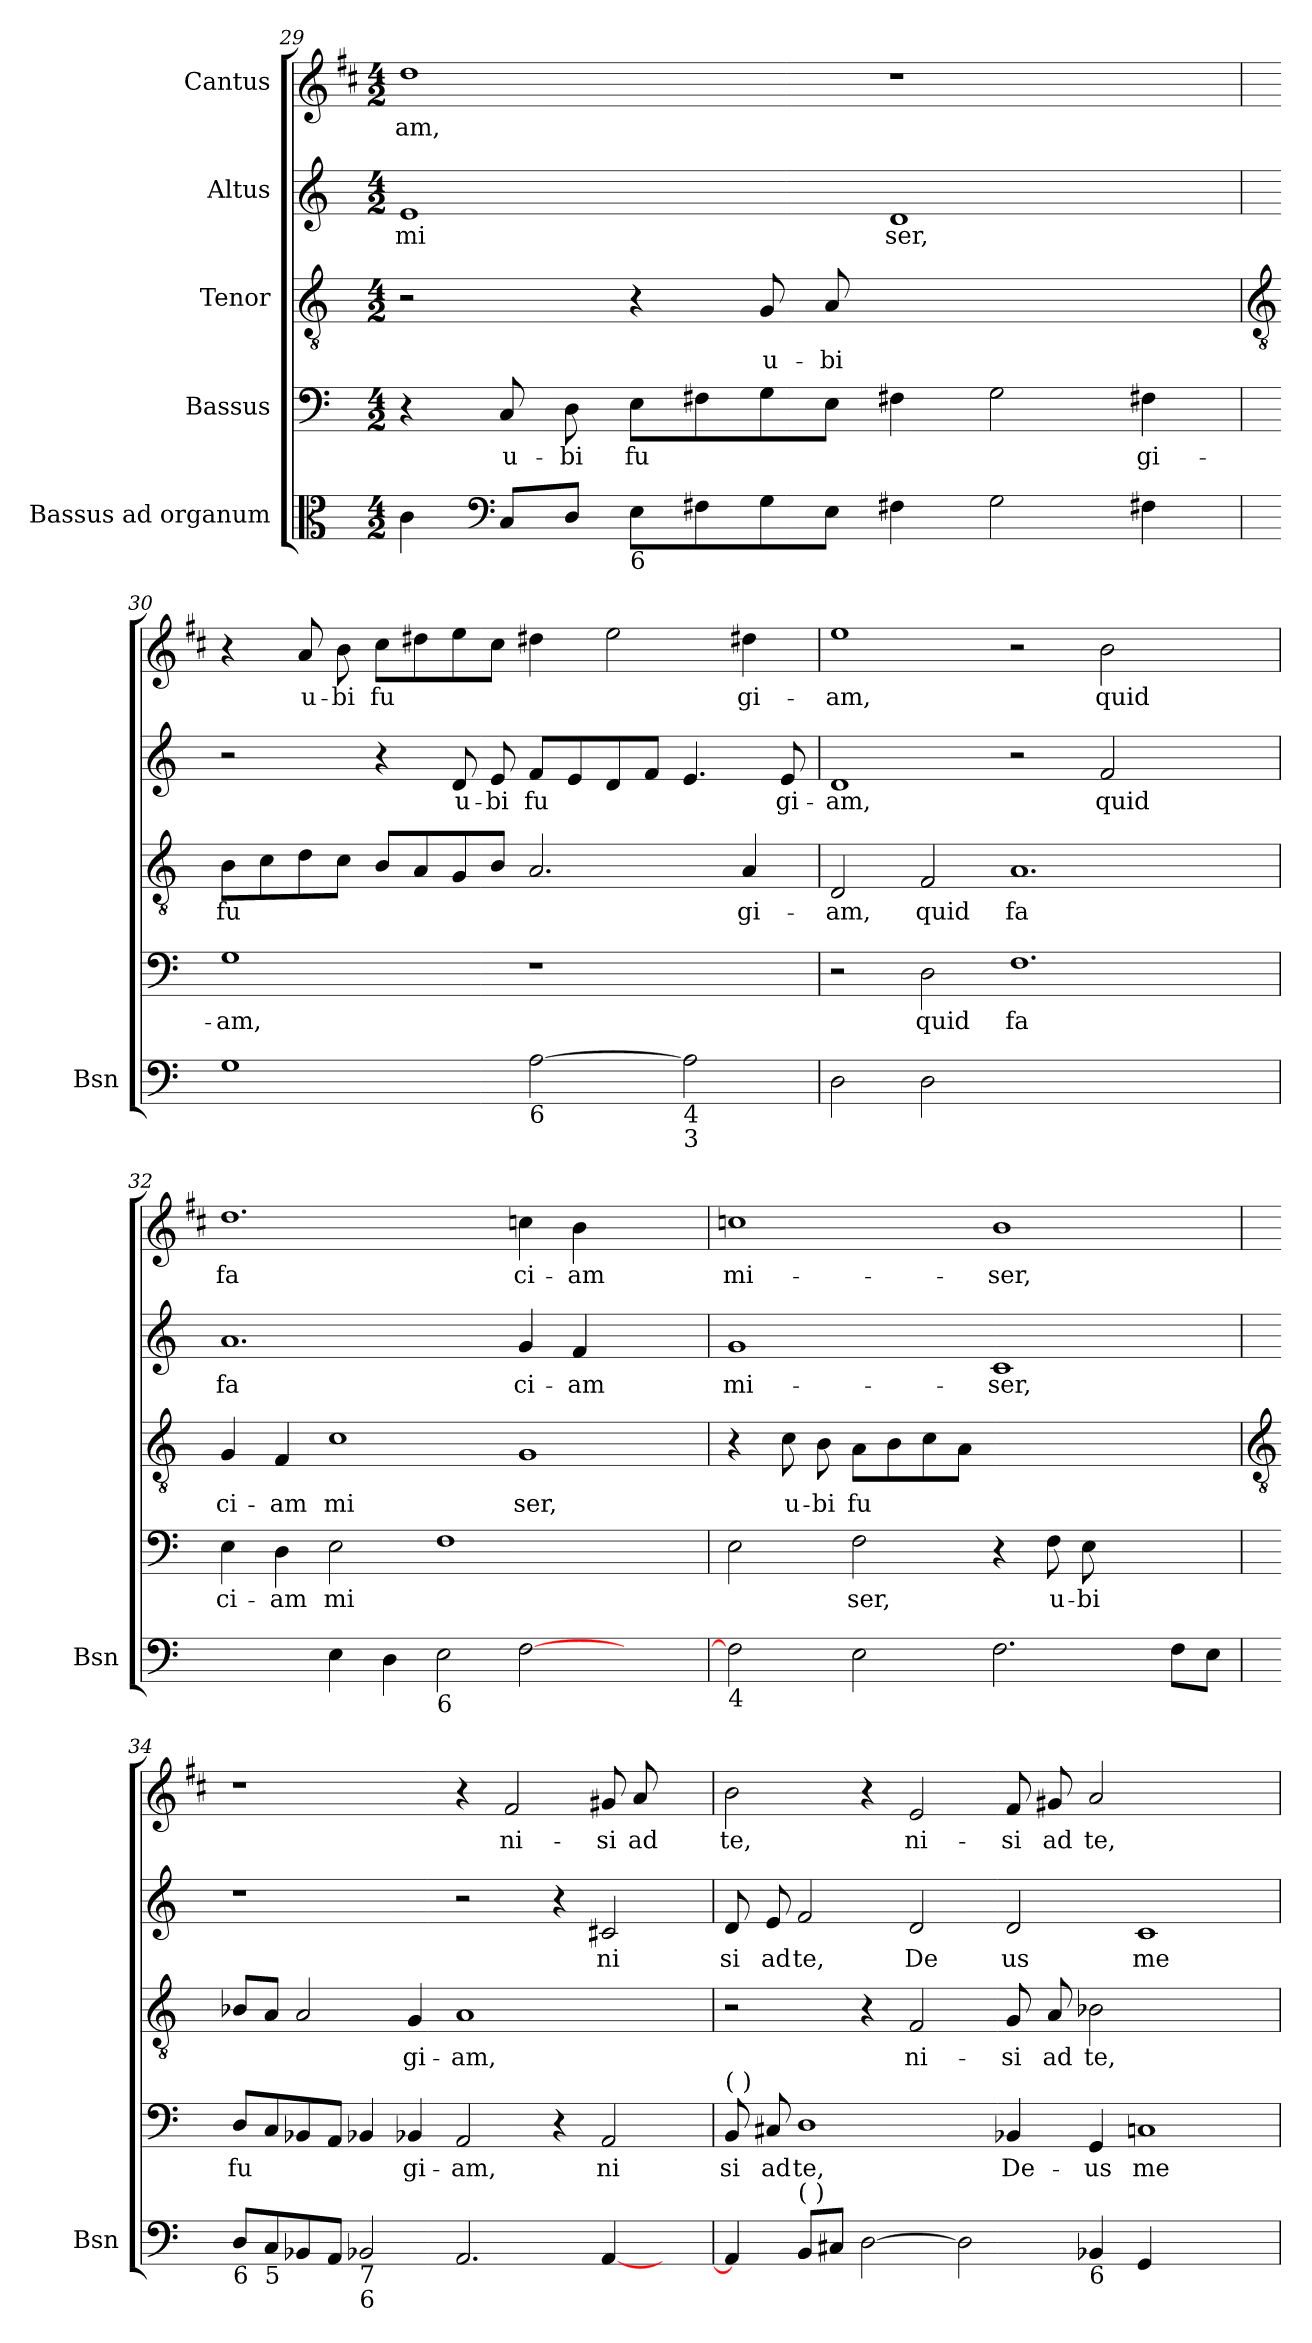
**kern	**kern	**text	**kern	**text	**kern	**text	**kern	**text
*part5	*part4	*part4	*part3	*part3	*part2	*part2	*part1	*part1
*staff5	*staff4	*staff4	*staff3	*staff3	*staff2	*staff2	*staff1	*staff1
*I"Bassus ad organum	*I"Bassus	*	*I"Tenor	*	*I"Altus	*	*I"Cantus	*
*I'Bsn	*	*	*	*	*	*	*	*
*clefC3	*clefF4	*	*clefGv2	*	*clefG2	*	*clefG2	*
*	*	*	*	*	*	*	*ITrd1c2	*
*k[]	*k[]	*	*k[]	*	*k[]	*	*k[]	*
*C:	*C:	*	*C:	*	*C:	*	*C:	*
*M4/2	*M4/2	*	*M4/2	*	*M4/2	*	*M4/2	*
=29	=29	=29	=29	=29	=29	=29	=29	=29
!	!	!	!	!	!	!LO:LY:b	!	!LO:LY:b
4c	4r	.	2r	.	1e	mi	1cc	-am,
*clefF4	*	*	*	*	*	*	*	*
!	!	!LO:LY:b	!	!	!	!	!	!
8CL	8C	u-	.	.	.	.	.	.
!	!	!LO:LY:b	!	!	!	!	!	!
8DJ	8D	-bi	.	.	.	.	.	.
!LO:TX:b:t=6	!	!	!	!	!	!	!	!
!	!	!LO:LY:b	!	!	!	!	!	!
8EL	8EL	fu	4r	.	.	.	.	.
8F#X	8F#X	.	.	.	.	.	.	.
!	!	!	!	!LO:LY:b	!	!	!	!
8G	8G	.	8G	u-	.	.	.	.
!	!	!	!	!LO:LY:b	!	!	!	!
8EJ	8EJ	.	8A	-bi	.	.	.	.
!	!	!	!	!	!	!LO:LY:b	!	!
4F#X	4F#X	.	1ryy	.	1d	ser,	1r	.
2G	2G	.	.	.	.	.	.	.
!	!	!LO:LY:b	!	!	!	!	!	!
4F#X	4F#X	gi-	.	.	.	.	.	.
!!LO:LB:g=z
=30	=30	=30	=30	=30	=30	=30	=30	=30
*	*	*	*clefGv2	*	*	*	*	*
!	!	!LO:LY:b	!	!LO:LY:b	!	!	!	!
1G	1G	-am,	8BL	fu	2r	.	4r	.
.	.	.	8c	.	.	.	.	.
!	!	!	!	!	!	!	!	!LO:LY:b
.	.	.	8d	.	.	.	8g	u-
!	!	!	!	!	!	!	!	!LO:LY:b
.	.	.	8cJ	.	.	.	8a	-bi
!	!	!	!	!	!	!	!	!LO:LY:b
.	.	.	8BL	.	4r	.	8bL	fu
.	.	.	8A	.	.	.	8cc#X	.
!	!	!	!	!	!	!LO:LY:b	!	!
.	.	.	8G	.	8d	u-	8dd	.
!	!	!	!	!	!	!LO:LY:b	!	!
.	.	.	8BJ	.	8e	-bi	8bJ	.
!LO:TX:b:t=6	!	!	!	!	!	!	!	!
!	!	!	!	!	!	!LO:LY:b	!	!
[2A	1r	.	2.A	.	8fL	fu	4cc#X	.
.	.	.	.	.	8e	.	.	.
.	.	.	.	.	8d	.	2dd	.
.	.	.	.	.	8fJ	.	.	.
!LO:TX:b:t=4	!	!	!	!	!	!	!	!
!LO:TX:b:t=3	!	!	!	!	!	!	!	!
2A]	.	.	.	.	4.e	.	.	.
!	!	!	!	!LO:LY:b	!	!	!	!LO:LY:b
.	.	.	4A	gi-	.	.	4cc#X	gi-
!	!	!	!	!	!	!LO:LY:b	!	!
.	.	.	.	.	8e	gi-	.	.
=31	=31	=31	=31	=31	=31	=31	=31	=31
!	!	!	!	!LO:LY:b	!	!LO:LY:b	!	!LO:LY:b
2D	2r	.	2D	-am,	1d	-am,	1dd	-am,
!	!	!LO:LY:b	!	!LO:LY:b	!	!	!	!
2D	2D	quid	2F	quid	.	.	.	.
!	!	!LO:LY:b	!	!LO:LY:b	!	!	!	!
[1Fyy	1.F	fa	1.A	fa	2r	.	2r	.
!	!	!	!	!	!	!LO:LY:b	!	!LO:LY:b
.	.	.	.	.	2f	quid	2a	quid
2ryy	.	.	.	.	2ryy	.	2ryy	.
=32	=32	=32	=32	=32	=32	=32	=32	=32
!	!	!LO:LY:b	!	!LO:LY:b	!	!LO:LY:b	!	!LO:LY:b
2Fyy]	4E	ci-	4G	ci-	1.a	fa	1.cc	fa
!	!	!LO:LY:b	!	!LO:LY:b	!	!	!	!
.	4D	-am	4F	-am	.	.	.	.
!	!	!LO:LY:b	!	!LO:LY:b	!	!	!	!
4E	2E	mi	1c	mi	.	.	.	.
4D	.	.	.	.	.	.	.	.
!LO:TX:b:t=6	!	!	!	!	!	!	!	!
2E	1F	.	.	.	.	.	.	.
!	!	!	!	!LO:LY:b	!	!LO:LY:b	!	!LO:LY:b
[2F	.	.	1G	ser,	4g	ci-	4b-X	ci-
!	!	!	!	!	!	!LO:LY:b	!	!LO:LY:b
.	.	.	.	.	4f	-am	4a	-am
2ryy	2ryy	.	.	.	2ryy	.	2ryy	.
=33	=33	=33	=33	=33	=33	=33	=33	=33
!LO:TX:b:t=4	!	!	!	!	!	!	!	!
!	!	!	!	!	!	!LO:LY:b	!	!LO:LY:b
2F]	2E	.	4r	.	1g	mi-	1b-X	mi-
!	!	!	!	!LO:LY:b	!	!	!	!
.	.	.	8c	u-	.	.	.	.
!	!	!	!	!LO:LY:b	!	!	!	!
.	.	.	8B	-bi	.	.	.	.
!	!	!LO:LY:b	!	!LO:LY:b	!	!	!	!
2E	2F	ser,	8AL	fu	.	.	.	.
.	.	.	8B	.	.	.	.	.
.	.	.	8c	.	.	.	.	.
.	.	.	8AJ	.	.	.	.	.
!	!	!	!	!	!	!LO:LY:b	!	!LO:LY:b
2.F	4r	.	1ryy	.	1c	-ser,	1a	-ser,
!	!	!LO:LY:b	!	!	!	!	!	!
.	8F	u-	.	.	.	.	.	.
!	!	!LO:LY:b	!	!	!	!	!	!
.	8E	-bi	.	.	.	.	.	.
.	2ryy	.	.	.	.	.	.	.
8FL	.	.	.	.	.	.	.	.
8EJ	.	.	.	.	.	.	.	.
!!LO:LB:g=z
=34	=34	=34	=34	=34	=34	=34	=34	=34
*	*	*	*clefGv2	*	*	*	*	*
!LO:TX:b:t=6	!	!	!	!	!	!	!	!
!	!	!LO:LY:b	!	!	!	!	!	!
8DL	8DL	fu	8B-XL	.	1r	.	1r	.
!LO:TX:b:t=5	!	!	!	!	!	!	!	!
8C	8C	.	8AJ	.	.	.	.	.
8BB-X	8BB-X	.	2A	.	.	.	.	.
8AAJ	8AAJ	.	.	.	.	.	.	.
!LO:TX:b:t=7	!	!	!	!	!	!	!	!
!LO:TX:b:t=6	!	!	!	!	!	!	!	!
2BB-X	4BB-X	.	.	.	.	.	.	.
!	!	!LO:LY:b	!	!LO:LY:b	!	!	!	!
.	4BB-X	gi-	4G	gi-	.	.	.	.
!	!	!LO:LY:b	!	!LO:LY:b	!	!	!	!
2.AA	2AA	-am,	1A	-am,	2r	.	4r	.
!	!	!	!	!	!	!	!	!LO:LY:b
.	.	.	.	.	.	.	2e	ni-
.	4r	.	.	.	4r	.	.	.
!	!	!LO:LY:b	!	!	!	!LO:LY:b	!	!LO:LY:b
[4AA	2AA	ni	.	.	2c#	ni	8f#X	-si
!	!	!	!	!	!	!	!	!LO:LY:b
.	.	.	.	.	.	.	8g	ad
4ryy	.	.	4ryy	.	.	.	4ryy	.
=35	=35	=35	=35	=35	=35	=35	=35	=35
!	!LO:TX:a:t=(  )	!	!	!	!	!	!	!
!	!	!LO:LY:b	!	!	!	!LO:LY:b	!	!LO:LY:b
4AA]	8BB	si	2r	.	8d	si	2a	te,
!	!	!LO:LY:b	!	!	!	!LO:LY:b	!	!
.	8C#X	ad	.	.	8e	ad	.	.
!LO:TX:a:t=(  )	!	!	!	!	!	!	!	!
!	!	!LO:LY:b	!	!	!	!LO:LY:b	!	!
8BBL	1D	te,	.	.	2f	te,	.	.
8C#XJ	.	.	.	.	.	.	.	.
[2D	.	.	4r	.	.	.	4r	.
!	!	!	!	!LO:LY:b	!	!LO:LY:b	!	!LO:LY:b
.	.	.	2F	ni-	2d	De	2d	ni-
2D]	.	.	.	.	.	.	.	.
!	!	!LO:LY:b	!	!LO:LY:b	!	!LO:LY:b	!	!LO:LY:b
.	4BB-X	De-	8G	-si	2d	us	8e	-si
!	!	!	!	!LO:LY:b	!	!	!	!LO:LY:b
.	.	.	8A	ad	.	.	8f#X	ad
!LO:TX:b:t=6	!	!	!	!	!	!	!	!
!	!	!LO:LY:b	!	!LO:LY:b	!	!	!	!LO:LY:b
4BB-X	4GG	-us	2B-X	te,	.	.	2g	te,
!	!	!LO:LY:b	!	!	!	!LO:LY:b	!	!
4GG	1Cn	me	.	.	1c	me	.	.
2.ryy	.	.	2.ryy	.	.	.	2.ryy	.
=	=	=	=	=	=	=	=	=
*-	*-	*-	*-	*-	*-	*-	*-	*-
